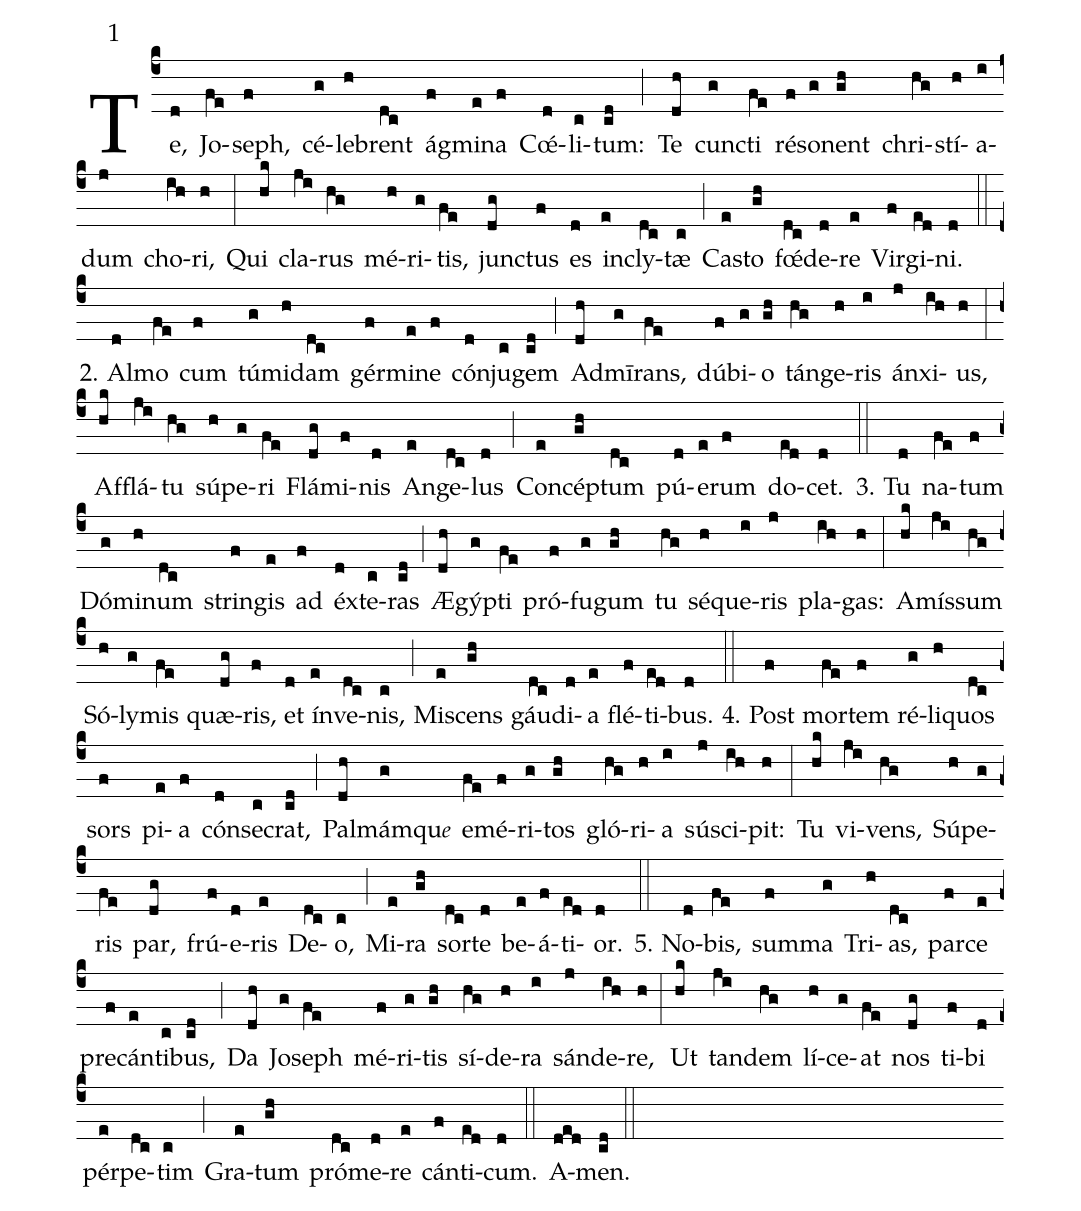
mode:1;
%%
(c4) Te,(d) Jo(fe)seph,(f) cé(g)le(h)brent(dc) ág(f)mi(e)na(f) Cœ́(d)li(c)tum:(cd) (;)
Te(dh) cunc(g)ti(fe) ré(f)so(g)nent(gh) chri(hg)stí(h)a(i)dum(j) cho(ih)ri,(h) (:)
Qui(hk) cla(ji)rus(hg) mé(h)ri(g)tis,(fe) junc(dg)tus(f) es(d) in(e)cly(dc)tæ(c) (;)
Ca(e)sto(gh) fœ́(dc)de(d)re(e) Vir(f)gi(ed)ni.(d) (::)
2. Al(d)mo(fe) cum(f) tú(g)mi(h)dam(dc) gér(f)mi(e)ne(f) cón(d)ju(c)gem(cd) (;)
Ad(dh)mī(g)rans,(fe) dú(f)bi(g)o(gh) tán(hg)ge(h)ris(i) án(j)xi(ih)us,(h) (:)
Af(hk)flá(ji)tu(hg) sú(h)pe(g)ri(fe) Flá(dg)mi(f)nis(d) An(e)ge(dc)lus(d) (;)
Con(e)cé(gh)ptum(dc) pú(d)e(e)rum(f) do(ed)cet.(d) (::)

3. Tu(d) na(fe)tum(f) Dó(g)mi(h)num(dc) strin(f)gis(e) ad(f) éx(d)te(c)ras(cd) (;)
Æ(dh)gý(g)pti(fe) pró(f)fu(g)gum(gh) tu(hg) sé(h)que(i)ris(j) pla(ih)gas:(h) (:)
A(hk)mís(ji)sum(hg) Só(h)ly(g)mis(fe) quæ(dg)ris,(f) et(d) ín(e)ve(dc)nis,(c) (;)
Mi(e)scens(gh) gáu(dc)di(d)a(e) flé(f)ti(ed)bus.(d) (::)

4. Post(f) mor(fe)tem(f) ré(g)li(h)quos(dc) sors(f) pi(e)a(f) cón(d)se(c)crat,(cd) (;)
Pal(dh)mámqu<e>e</e>(g) e(fe)mé(f)ri(g)tos(gh) gló(hg)ri(h)a(i) sú(j)sci(ih)pit:(h) (:)
Tu(hk) vi(ji)vens,(hg) Sú(h)pe(g)ris(fe) par,(dg) frú(f)e(d)ris(e) De(dc)o,(c) (;)
Mi(e)ra(gh) sor(dc)te(d) be(e)á(f)ti(ed)or.(d) (::)

5. No(d)bis,(fe) sum(f)ma(g) Tri(h)as,(dc) par(f)ce(e) pre(f)cán(e)ti(c)bus,(cd) (;)
Da(dh) Jo(g)seph(fe) mé(f)ri(g)tis(gh) sí(hg)de(h)ra(i) sán(j)de(ih)re,(h) (:)
Ut(hk) tan(ji)dem(hg) lí(h)ce(g)at(fe) nos(dg) ti(f)bi(d) pér(e)pe(dc)tim(c) (;)
Gra(e)tum(gh) pró(dc)me(d)re(e) cán(f)ti(ed)cum.(d) (::)
A(ded)men.(cd) (::)
